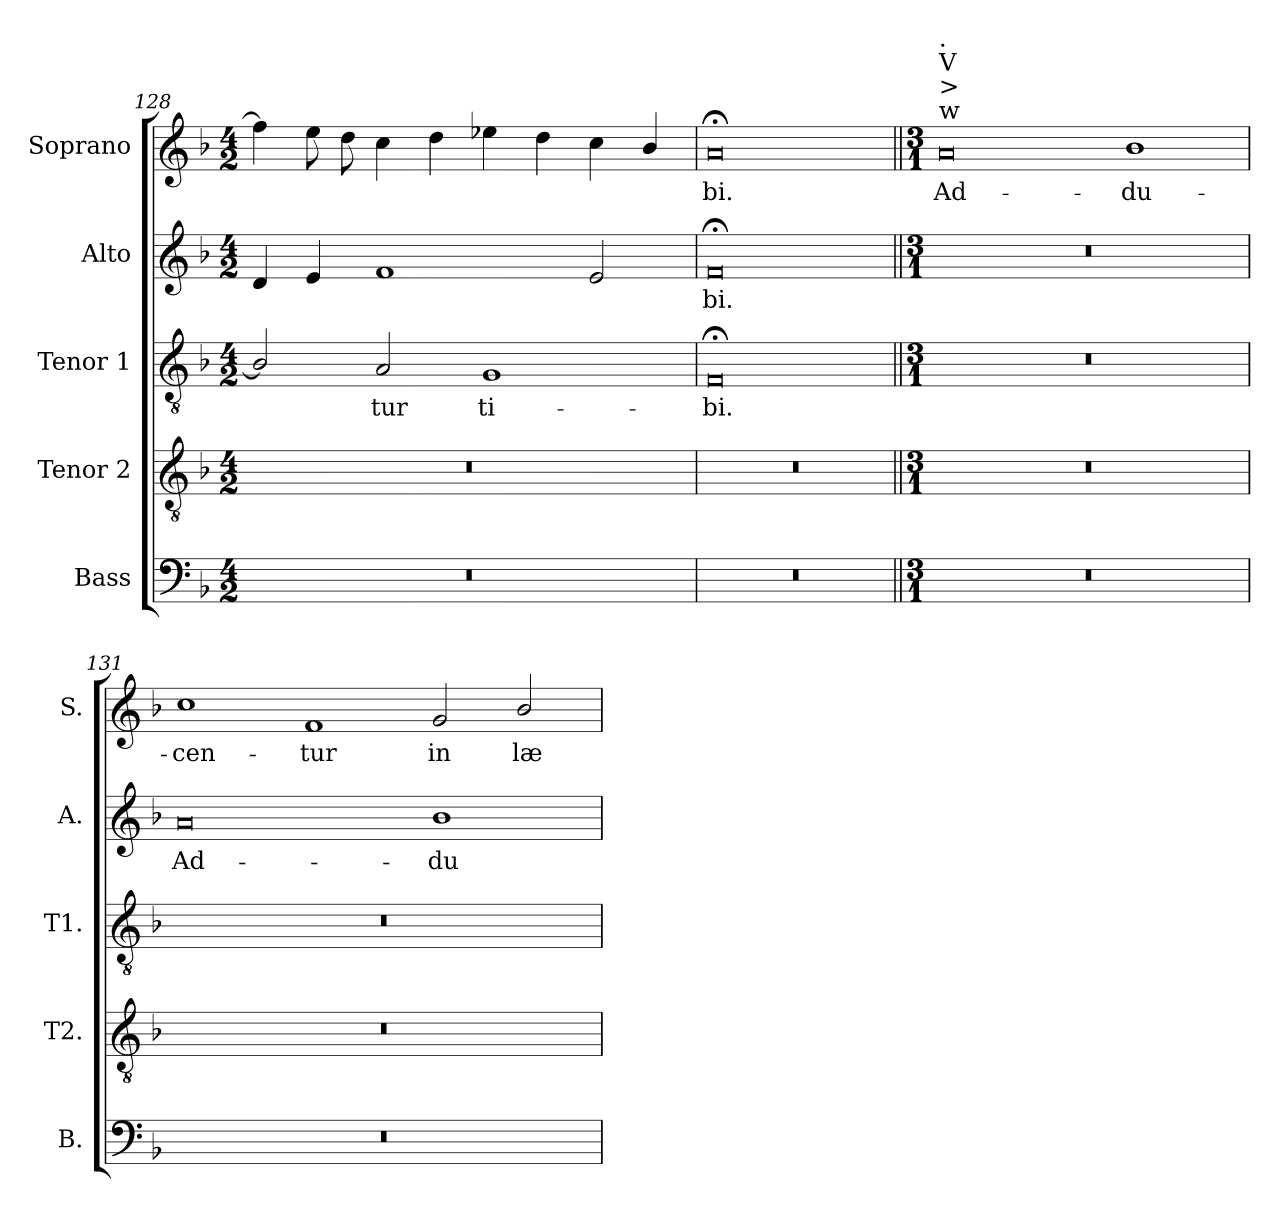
**kern	**kern	**kern	**text	**kern	**text	**kern	**text
*part5	*part4	*part3	*part3	*part2	*part2	*part1	*part1
*staff5	*staff4	*staff3	*staff3	*staff2	*staff2	*staff1	*staff1
*I"Bass	*I"Tenor 2	*I"Tenor 1	*	*I"Alto	*	*I"Soprano	*
*I'B.	*I'T2.	*I'T1.	*	*I'A.	*	*I'S.	*
*clefF4	*clefGv2	*clefGv2	*	*clefG2	*	*clefG2	*
*	*ITrd7c12	*ITrd7c12	*	*	*	*	*
*k[b-]	*k[b-]	*k[b-]	*	*k[b-]	*	*k[b-]	*
*F:	*F:	*F:	*	*F:	*	*F:	*
*M4/2	*M4/2	*M4/2	*	*M4/2	*	*M4/2	*
=128	=128	=128	=128	=128	=128	=128	=128
!LO:N:vis=1	!LO:N:vis=1	!	!	!	!	!	!
0r	0r	2BB-i/]	.	4di/	.	4ffi\]	.
.	.	.	.	4ei/	.	8eei\	.
.	.	.	.	.	.	8ddi\	.
!	!	!	!LO:LY:b:color=#000000	!	!	!	!
.	.	2AAi/	-tur	1fi	.	4cci\	.
.	.	.	.	.	.	4ddi\	.
!	!	!	!LO:LY:b:color=#000000	!	!	!	!
.	.	1GGi	ti-	.	.	4ee-Xi\	.
.	.	.	.	.	.	4ddi\	.
.	.	.	.	2ei/	.	4cci\	.
.	.	.	.	.	.	4b-i/	.
=129	=129	=129	=129	=129	=129	=129	=129
!LO:N:vis=1	!LO:N:vis=1	!	!	!	!	!	!
!	!	!	!LO:LY:b:color=#000000	!	!	!	!
!	!	!	!	!	!LO:LY:b:color=#000000	!	!
!	!	!	!	!	!	!	!LO:LY:b:color=#000000
0r	0r	0FF;i	-bi.	0f;i	-bi.	0a;i	-bi.
!!LO:PB:g=z
=130||	=130||	=130||	=130||	=130||	=130||	=130||	=130||
*M3/1	*M3/1	*M3/1	*	*M3/1	*	*M3/1	*
!LO:N:vis=1	!LO:N:vis=1	!LO:N:vis=1	!	!LO:N:vis=1	!	!	!
!	!	!	!	!	!	!LO:TX:a:t=w	!
!	!	!	!	!	!	!LO:TX:t=>	!
!	!	!	!	!	!	!LO:TX:t=V	!
!	!	!	!	!	!	!LO:TX:t=.	!
!	!	!	!	!	!	!	!LO:LY:b:color=#000000
0.r	0.r	0.r	.	0.r	.	0ai	Ad-
!	!	!	!	!	!	!	!LO:LY:b:color=#000000
.	.	.	.	.	.	1b-i	-du-
=131	=131	=131	=131	=131	=131	=131	=131
!LO:N:vis=1	!LO:N:vis=1	!LO:N:vis=1	!	!	!	!	!
!	!	!	!	!	!LO:LY:b:color=#000000	!	!
!	!	!	!	!	!	!	!LO:LY:b:color=#000000
0.r	0.r	0.r	.	0ai	Ad-	1cci	-cen-
!	!	!	!	!	!	!	!LO:LY:b:color=#000000
.	.	.	.	.	.	1fi	-tur
!	!	!	!	!	!LO:LY:b:color=#000000	!	!
!	!	!	!	!	!	!	!LO:LY:b:color=#000000
.	.	.	.	1b-i	-du-	2gi/	in
!	!	!	!	!	!	!	!LO:LY:b:color=#000000
.	.	.	.	.	.	2b-i/	læ-
=	=	=	=	=	=	=	=
*-	*-	*-	*-	*-	*-	*-	*-
